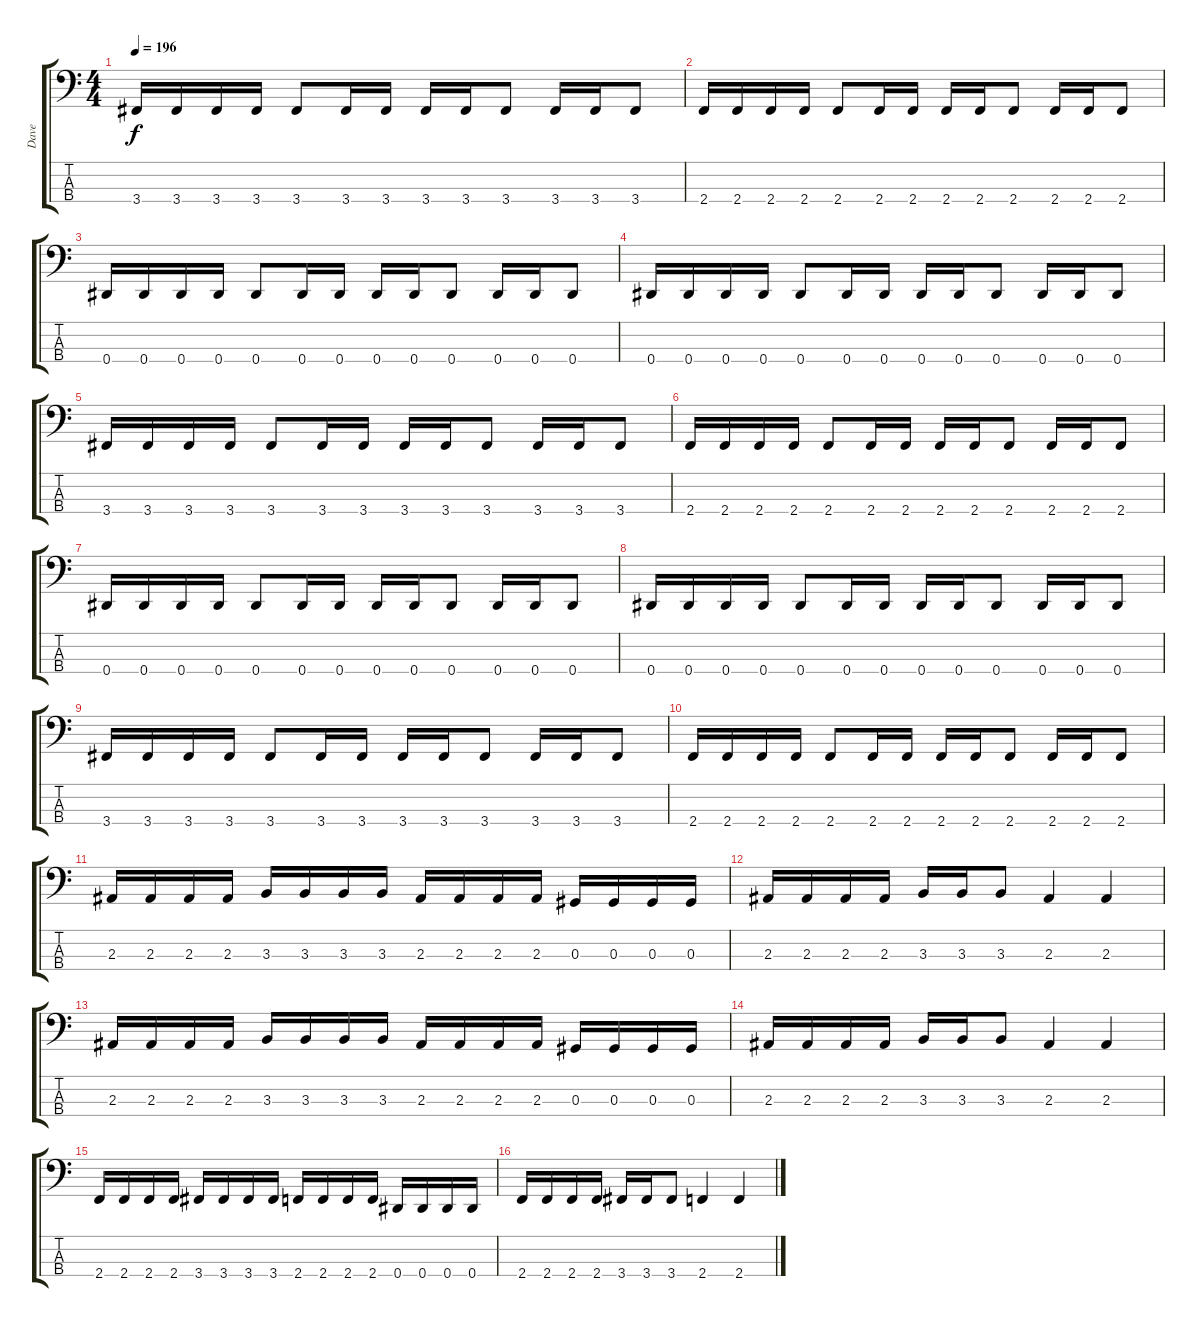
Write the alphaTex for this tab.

\track ("Dave" "Dave") {instrument electricbasspick}
\staff {score tabs}
\tuning (Gb2 Db2 Ab1 Eb1) {hide}
\ts (4 4)
\tempo 196
\clef f4
\ks c
3.4.16{dy f} 3.4.16 3.4.16 3.4.16 3.4.8 3.4.16 3.4.16 3.4.16 3.4.16 3.4.8 3.4.16 3.4.16 3.4.8 |
2.4.16 2.4.16 2.4.16 2.4.16 2.4.8 2.4.16 2.4.16 2.4.16 2.4.16 2.4.8 2.4.16 2.4.16 2.4.8 |
0.4.16 0.4.16 0.4.16 0.4.16 0.4.8 0.4.16 0.4.16 0.4.16 0.4.16 0.4.8 0.4.16 0.4.16 0.4.8 |
0.4.16 0.4.16 0.4.16 0.4.16 0.4.8 0.4.16 0.4.16 0.4.16 0.4.16 0.4.8 0.4.16 0.4.16 0.4.8 |
3.4.16 3.4.16 3.4.16 3.4.16 3.4.8 3.4.16 3.4.16 3.4.16 3.4.16 3.4.8 3.4.16 3.4.16 3.4.8 |
2.4.16 2.4.16 2.4.16 2.4.16 2.4.8 2.4.16 2.4.16 2.4.16 2.4.16 2.4.8 2.4.16 2.4.16 2.4.8 |
0.4.16 0.4.16 0.4.16 0.4.16 0.4.8 0.4.16 0.4.16 0.4.16 0.4.16 0.4.8 0.4.16 0.4.16 0.4.8 |
0.4.16 0.4.16 0.4.16 0.4.16 0.4.8 0.4.16 0.4.16 0.4.16 0.4.16 0.4.8 0.4.16 0.4.16 0.4.8 |
3.4.16 3.4.16 3.4.16 3.4.16 3.4.8 3.4.16 3.4.16 3.4.16 3.4.16 3.4.8 3.4.16 3.4.16 3.4.8 |
2.4.16 2.4.16 2.4.16 2.4.16 2.4.8 2.4.16 2.4.16 2.4.16 2.4.16 2.4.8 2.4.16 2.4.16 2.4.8 |
2.3.16 2.3.16 2.3.16 2.3.16 3.3.16 3.3.16 3.3.16 3.3.16 2.3.16 2.3.16 2.3.16 2.3.16 0.3.16 0.3.16 0.3.16 0.3.16 |
2.3.16 2.3.16 2.3.16 2.3.16 3.3.16 3.3.16 3.3.8 2.3.4 2.3.4 |
2.3.16 2.3.16 2.3.16 2.3.16 3.3.16 3.3.16 3.3.16 3.3.16 2.3.16 2.3.16 2.3.16 2.3.16 0.3.16 0.3.16 0.3.16 0.3.16 |
2.3.16 2.3.16 2.3.16 2.3.16 3.3.16 3.3.16 3.3.8 2.3.4 2.3.4 |
2.4.16 2.4.16 2.4.16 2.4.16 3.4.16 3.4.16 3.4.16 3.4.16 2.4.16 2.4.16 2.4.16 2.4.16 0.4.16 0.4.16 0.4.16 0.4.16 |
2.4.16 2.4.16 2.4.16 2.4.16 3.4.16 3.4.16 3.4.8 2.4.4 2.4.4
